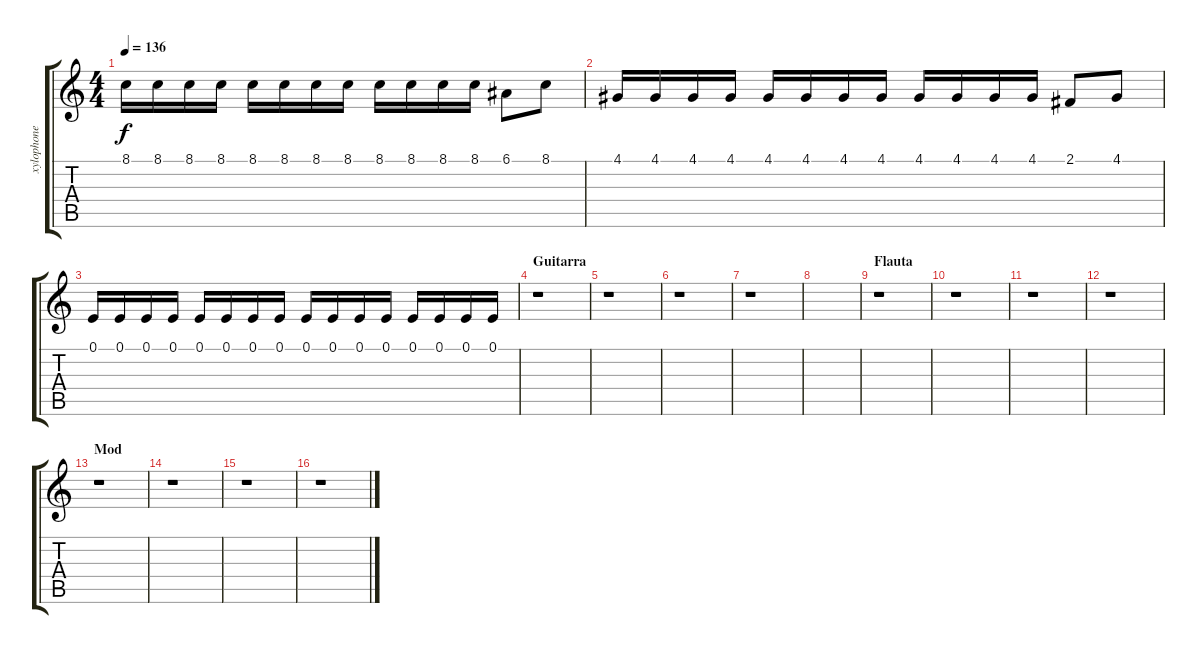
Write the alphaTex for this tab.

\track ("xylophone" "xylophone") {instrument xylophone}
\staff {score tabs}
\tuning (E4 B3 G3 D3 A2 E2) {hide}
\ts (4 4)
\tempo 136
\clef g2
\ks c
8.1.16{dy f} 8.1.16 8.1.16 8.1.16 8.1.16 8.1.16 8.1.16 8.1.16 8.1.16 8.1.16 8.1.16 8.1.16 6.1.8 8.1.8 |
4.1.16 4.1.16 4.1.16 4.1.16 4.1.16 4.1.16 4.1.16 4.1.16 4.1.16 4.1.16 4.1.16 4.1.16 2.1.8 4.1.8 |
0.1.16 0.1.16 0.1.16 0.1.16 0.1.16 0.1.16 0.1.16 0.1.16 0.1.16 0.1.16 0.1.16 0.1.16 0.1.16 0.1.16 0.1.16 0.1.16 |
\section ("" "Guitarra")
r.1 |
r.1 |
r.1 |
r.1 |
|
\section ("" "Flauta")
r.1 |
r.1 |
r.1 |
r.1 |
\section ("" "Mod")
r.1 |
r.1 |
r.1 |
r.1
